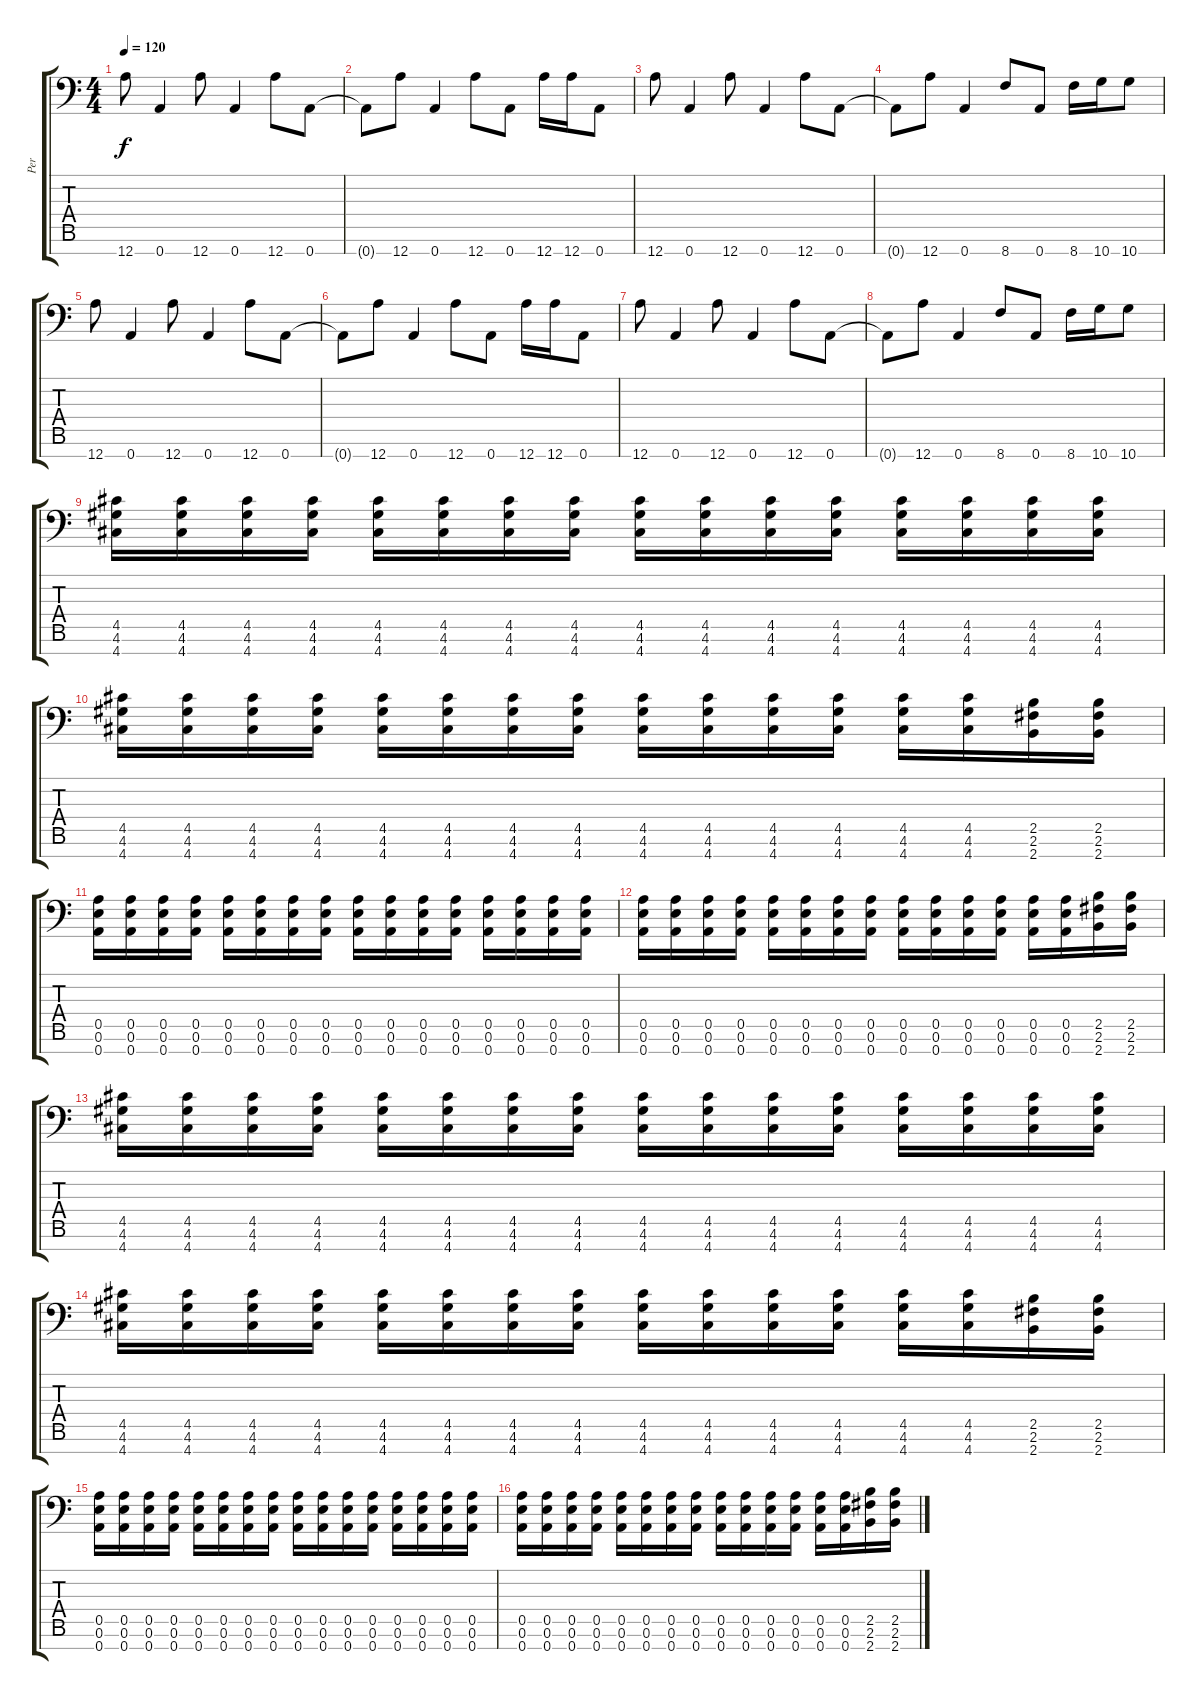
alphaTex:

\track ("Per" "Per") {instrument distortionguitar}
\staff {score tabs}
\tuning (E4 B3 G3 D3 A2 E2 A1) {hide}
\ts (4 4)
\tempo 120
\clef f4
\ks c
12.7.8{dy f} 0.7.4 12.7.8 0.7.4 12.7.8 0.7.8 |
0.7{t}.8 12.7.8 0.7.4 12.7.8 0.7.8 12.7.16 12.7.16 0.7.8 |
12.7.8 0.7.4 12.7.8 0.7.4 12.7.8 0.7.8 |
0.7{t}.8 12.7.8 0.7.4 8.7.8 0.7.8 8.7.16 10.7.16 10.7.8 |
12.7.8 0.7.4 12.7.8 0.7.4 12.7.8 0.7.8 |
0.7{t}.8 12.7.8 0.7.4 12.7.8 0.7.8 12.7.16 12.7.16 0.7.8 |
12.7.8 0.7.4 12.7.8 0.7.4 12.7.8 0.7.8 |
0.7{t}.8 12.7.8 0.7.4 8.7.8 0.7.8 8.7.16 10.7.16 10.7.8 |
(4.5 4.6 4.7).16 (4.5 4.6 4.7).16 (4.5 4.6 4.7).16 (4.5 4.6 4.7).16 (4.5 4.6 4.7).16 (4.5 4.6 4.7).16 (4.5 4.6 4.7).16 (4.5 4.6 4.7).16 (4.5 4.6 4.7).16 (4.5 4.6 4.7).16 (4.5 4.6 4.7).16 (4.5 4.6 4.7).16 (4.5 4.6 4.7).16 (4.5 4.6 4.7).16 (4.5 4.6 4.7).16 (4.5 4.6 4.7).16 |
(4.5 4.6 4.7).16 (4.5 4.6 4.7).16 (4.5 4.6 4.7).16 (4.5 4.6 4.7).16 (4.5 4.6 4.7).16 (4.5 4.6 4.7).16 (4.5 4.6 4.7).16 (4.5 4.6 4.7).16 (4.5 4.6 4.7).16 (4.5 4.6 4.7).16 (4.5 4.6 4.7).16 (4.5 4.6 4.7).16 (4.5 4.6 4.7).16 (4.5 4.6 4.7).16 (2.5 2.6 2.7).16 (2.5 2.6 2.7).16 |
(0.5 0.6 0.7).16 (0.5 0.6 0.7).16 (0.5 0.6 0.7).16 (0.5 0.6 0.7).16 (0.5 0.6 0.7).16 (0.5 0.6 0.7).16 (0.5 0.6 0.7).16 (0.5 0.6 0.7).16 (0.5 0.6 0.7).16 (0.5 0.6 0.7).16 (0.5 0.6 0.7).16 (0.5 0.6 0.7).16 (0.5 0.6 0.7).16 (0.5 0.6 0.7).16 (0.5 0.6 0.7).16 (0.5 0.6 0.7).16 |
(0.5 0.6 0.7).16 (0.5 0.6 0.7).16 (0.5 0.6 0.7).16 (0.5 0.6 0.7).16 (0.5 0.6 0.7).16 (0.5 0.6 0.7).16 (0.5 0.6 0.7).16 (0.5 0.6 0.7).16 (0.5 0.6 0.7).16 (0.5 0.6 0.7).16 (0.5 0.6 0.7).16 (0.5 0.6 0.7).16 (0.5 0.6 0.7).16 (0.5 0.6 0.7).16 (2.5 2.6 2.7).16 (2.5 2.6 2.7).16 |
(4.5 4.6 4.7).16 (4.5 4.6 4.7).16 (4.5 4.6 4.7).16 (4.5 4.6 4.7).16 (4.5 4.6 4.7).16 (4.5 4.6 4.7).16 (4.5 4.6 4.7).16 (4.5 4.6 4.7).16 (4.5 4.6 4.7).16 (4.5 4.6 4.7).16 (4.5 4.6 4.7).16 (4.5 4.6 4.7).16 (4.5 4.6 4.7).16 (4.5 4.6 4.7).16 (4.5 4.6 4.7).16 (4.5 4.6 4.7).16 |
(4.5 4.6 4.7).16 (4.5 4.6 4.7).16 (4.5 4.6 4.7).16 (4.5 4.6 4.7).16 (4.5 4.6 4.7).16 (4.5 4.6 4.7).16 (4.5 4.6 4.7).16 (4.5 4.6 4.7).16 (4.5 4.6 4.7).16 (4.5 4.6 4.7).16 (4.5 4.6 4.7).16 (4.5 4.6 4.7).16 (4.5 4.6 4.7).16 (4.5 4.6 4.7).16 (2.5 2.6 2.7).16 (2.5 2.6 2.7).16 |
(0.5 0.6 0.7).16 (0.5 0.6 0.7).16 (0.5 0.6 0.7).16 (0.5 0.6 0.7).16 (0.5 0.6 0.7).16 (0.5 0.6 0.7).16 (0.5 0.6 0.7).16 (0.5 0.6 0.7).16 (0.5 0.6 0.7).16 (0.5 0.6 0.7).16 (0.5 0.6 0.7).16 (0.5 0.6 0.7).16 (0.5 0.6 0.7).16 (0.5 0.6 0.7).16 (0.5 0.6 0.7).16 (0.5 0.6 0.7).16 |
(0.5 0.6 0.7).16 (0.5 0.6 0.7).16 (0.5 0.6 0.7).16 (0.5 0.6 0.7).16 (0.5 0.6 0.7).16 (0.5 0.6 0.7).16 (0.5 0.6 0.7).16 (0.5 0.6 0.7).16 (0.5 0.6 0.7).16 (0.5 0.6 0.7).16 (0.5 0.6 0.7).16 (0.5 0.6 0.7).16 (0.5 0.6 0.7).16 (0.5 0.6 0.7).16 (2.5 2.6 2.7).16 (2.5 2.6 2.7).16
